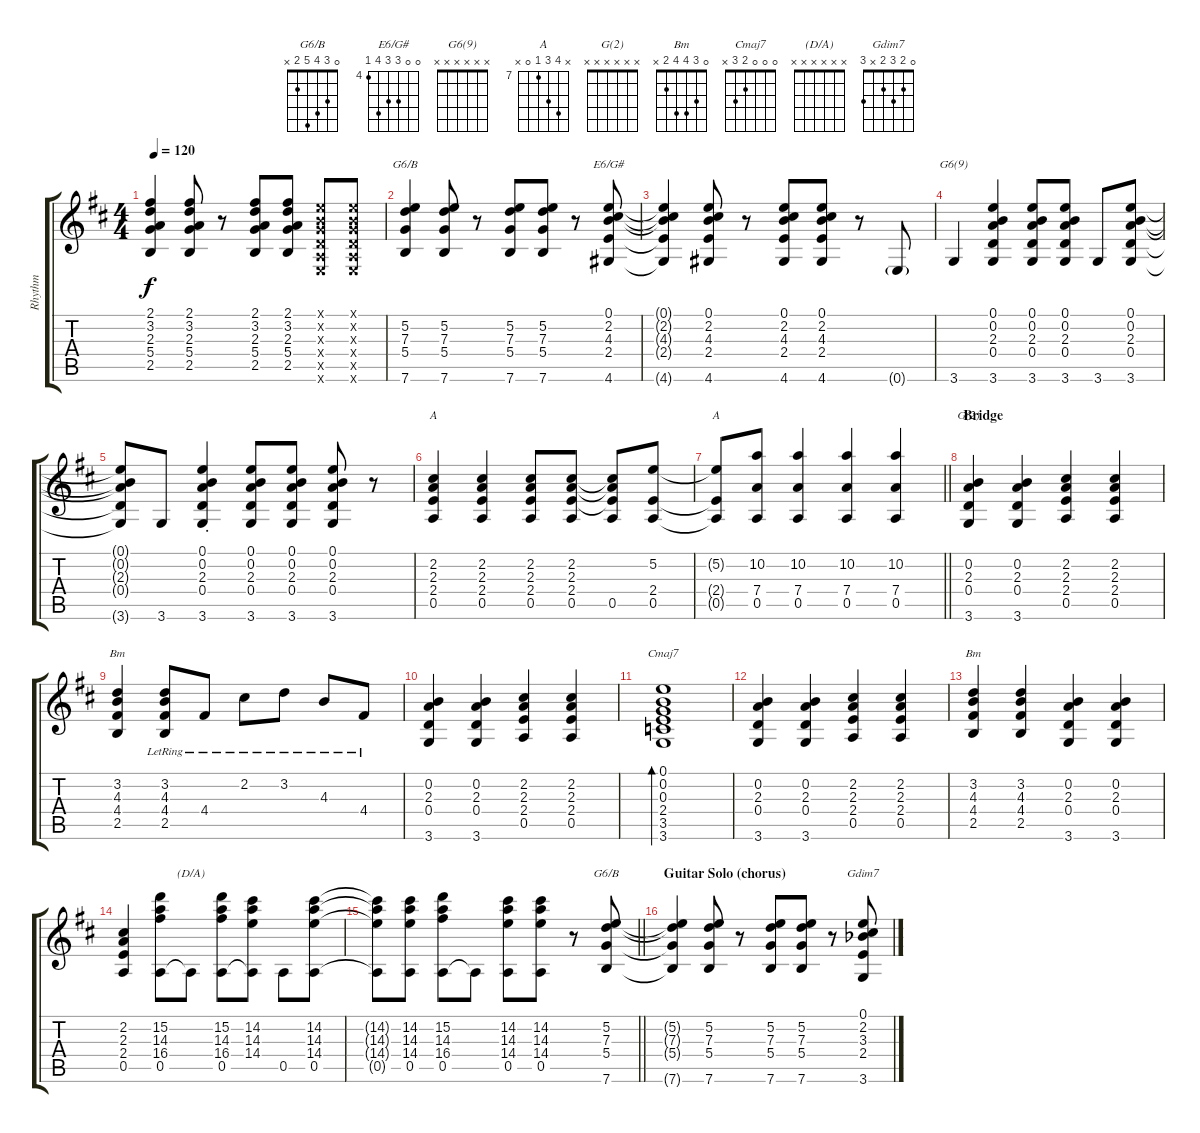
\track ("Rhythm" "Rhythm") {instrument overdrivenguitar}
\staff {score tabs}
\tuning (E4 B3 G3 D3 A2 E2) {hide}
\chord ("G6/B" 0 3 0 4 2 x)
\chord ("E6/G#" 0 0 6 6 7 4) {firstfret 4}
\chord ("G6(9)" x x x x x x)
\chord ("A" x 2 2 2 0 x) {barre 2}
\chord ("A" x 10 9 7 0 x) {firstfret 7}
\chord ("G(2)" x x x x x x)
\chord ("Bm" x 3 4 4 2 x)
\chord ("Cmaj7" 0 0 0 2 3 x)
\chord ("Bm" 0 3 4 4 2 x)
\chord ("(D/A)" x x x x x x)
\chord ("G6/B" 0 3 4 5 2 x)
\chord ("Gdim7" 0 2 3 2 x 3)
\ts (4 4)
\tempo 120
\clef g2
\ks d
(2.1{t} 3.2{t} 2.3{t} 5.4{t} 2.5{t}).4{dy f} (2.1 3.2 2.3 5.4 2.5).8 r.8 (2.1 3.2 2.3 5.4 2.5).8 (2.1 3.2 2.3 5.4 2.5).8 (0.1{x} 0.2{x} 0.3{x} 0.4{x} 0.5{x} 0.6{x}).8 (0.1{x} 0.2{x} 0.3{x} 0.4{x} 0.5{x} 0.6{x}).8 |
(5.2 7.3 5.4 7.6).4{ch "G6/B"} (5.2 7.3 5.4 7.6).8 r.8 (5.2 7.3 5.4 7.6).8 (5.2 7.3 5.4 7.6).8 r.8 (0.1 2.2 4.3 2.4 4.6).8{ch "E6/G#"} |
(0.1{t} 2.2{t} 4.3{t} 2.4{t} 4.6{t}).4 (0.1 2.2 4.3 2.4 4.6).8 r.8 (0.1 2.2 4.3 2.4 4.6).8 (0.1 2.2 4.3 2.4 4.6).8 r.8 0.6{g}.8 |
3.6.4{ch "G6(9)"} (0.1 0.2 2.3 0.4 3.6).4 (0.1 0.2 2.3 0.4 3.6).8 (0.1 0.2 2.3 0.4 3.6).8 3.6.8 (0.1 0.2 2.3 0.4 3.6).8 |
(0.1{t} 0.2{t} 2.3{t} 0.4{t} 3.6{t}).8 3.6.8 (0.1{st} 0.2{st} 2.3{st} 0.4{st} 3.6{st}).4 (0.1 0.2 2.3 0.4 3.6).8 (0.1 0.2 2.3 0.4 3.6).8 (0.1 0.2 2.3 0.4 3.6).8 r.8 |
(2.2 2.3 2.4 0.5).4{ch "A"} (2.2 2.3 2.4 0.5).4 (2.2 2.3 2.4 0.5).8 (2.2 2.3 2.4 0.5).8 (2.2{t} 2.3{t} 2.4{t} 0.5).8 (5.2 2.4 0.5).8 |
\barLineRight lightlight
(5.2{t} 2.4{t} 0.5{t}).8{ch "A"} (10.2 7.4 0.5).8 (10.2 7.4 0.5).4 (10.2 7.4 0.5).4 (10.2 7.4 0.5).4 |
\section ("" "Bridge")
(0.2 2.3 0.4 3.6).4{ch "G(2)"} (0.2 2.3 0.4 3.6).4 (2.2 2.3 2.4 0.5).4 (2.2 2.3 2.4 0.5).4 |
(3.2 4.3 4.4 2.5).4{ch "Bm"} (3.2 4.3{lr} 4.4{lr} 2.5{lr}).8 4.4{lr}.8 2.2{lr}.8 3.2{lr}.8 4.3{lr}.8 4.4{lr}.8 |
(0.2 2.3 0.4 3.6).4 (0.2 2.3 0.4 3.6).4 (2.2 2.3 2.4 0.5).4 (2.2 2.3 2.4 0.5).4 |
(0.1 0.2 0.3 2.4 3.5 3.6).1{bd 120 ch "Cmaj7"} |
(0.2 2.3 0.4 3.6).4 (0.2 2.3 0.4 3.6).4 (2.2 2.3 2.4 0.5).4 (2.2 2.3 2.4 0.5).4 |
(3.2 4.3 4.4 2.5).4{ch "Bm"} (3.2 4.3 4.4 2.5).4 (0.2 2.3 0.4 3.6).4 (0.2 2.3 0.4 3.6).4 |
(2.2 2.3 2.4 0.5).4 (15.2 14.3 16.4 0.5).8 0.5{t}.8{ch "(D/A)"} (15.2 14.3 16.4 0.5).8 (14.2 14.3 14.4 0.5{t}).8 0.5.8 (14.2 14.3 14.4 0.5).8 |
\barLineRight lightlight
(14.2{t} 14.3{t} 14.4{t} 0.5{t}).8 (14.2 14.3 14.4 0.5).8 (15.2 14.3 16.4 0.5).8 0.5{t}.8 (14.2 14.3 14.4 0.5).8 (14.2 14.3 14.4 0.5).8 r.8 (5.2 7.3 5.4 7.6).8{ch "G6/B"} |
\section ("" "Guitar Solo (chorus)")
(5.2{t} 7.3{t} 5.4{t} 7.6{t}).4 (5.2 7.3 5.4 7.6).8 r.8 (5.2 7.3 5.4 7.6).8 (5.2 7.3 5.4 7.6).8 r.8 (0.1 2.2 3.3{acc b} 2.4 3.6).8{ch "Gdim7"}
